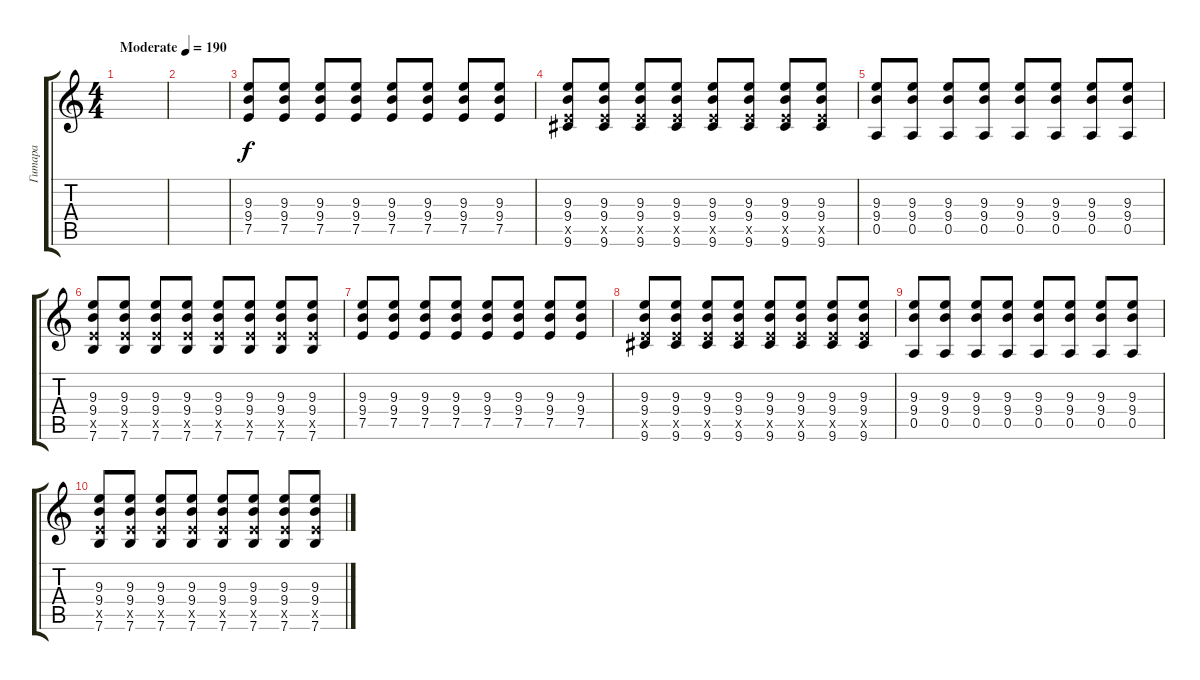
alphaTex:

\track ("Гитара" "Гитара") {instrument overdrivenguitar}
\staff {score tabs}
\tuning (E4 B3 G3 D3 A2 E2) {hide}
\ts (4 4)
\tempo (190 "Moderate")
\clef g2
\ks c
|
|
(9.3 9.4 7.5).8 (9.3 9.4 7.5).8 (9.3 9.4 7.5).8 (9.3 9.4 7.5).8 (9.3 9.4 7.5).8 (9.3 9.4 7.5).8 (9.3 9.4 7.5).8 (9.3 9.4 7.5).8 |
(9.3 9.4 7.5{x} 9.6).8 (9.3 9.4 7.5{x} 9.6).8 (9.3 9.4 7.5{x} 9.6).8 (9.3 9.4 7.5{x} 9.6).8 (9.3 9.4 7.5{x} 9.6).8 (9.3 9.4 7.5{x} 9.6).8 (9.3 9.4 7.5{x} 9.6).8 (9.3 9.4 7.5{x} 9.6).8 |
(9.3 9.4 0.5).8 (9.3 9.4 0.5).8 (9.3 9.4 0.5).8 (9.3 9.4 0.5).8 (9.3 9.4 0.5).8 (9.3 9.4 0.5).8 (9.3 9.4 0.5).8 (9.3 9.4 0.5).8 |
(9.3 9.4 7.5{x} 7.6).8 (9.3 9.4 7.5{x} 7.6).8 (9.3 9.4 7.5{x} 7.6).8 (9.3 9.4 7.5{x} 7.6).8 (9.3 9.4 7.5{x} 7.6).8 (9.3 9.4 7.5{x} 7.6).8 (9.3 9.4 7.5{x} 7.6).8 (9.3 9.4 7.5{x} 7.6).8 |
(9.3 9.4 7.5).8 (9.3 9.4 7.5).8 (9.3 9.4 7.5).8 (9.3 9.4 7.5).8 (9.3 9.4 7.5).8 (9.3 9.4 7.5).8 (9.3 9.4 7.5).8 (9.3 9.4 7.5).8 |
(9.3 9.4 7.5{x} 9.6).8 (9.3 9.4 7.5{x} 9.6).8 (9.3 9.4 7.5{x} 9.6).8 (9.3 9.4 7.5{x} 9.6).8 (9.3 9.4 7.5{x} 9.6).8 (9.3 9.4 7.5{x} 9.6).8 (9.3 9.4 7.5{x} 9.6).8 (9.3 9.4 7.5{x} 9.6).8 |
(9.3 9.4 0.5).8 (9.3 9.4 0.5).8 (9.3 9.4 0.5).8 (9.3 9.4 0.5).8 (9.3 9.4 0.5).8 (9.3 9.4 0.5).8 (9.3 9.4 0.5).8 (9.3 9.4 0.5).8 |
(9.3 9.4 7.5{x} 7.6).8 (9.3 9.4 7.5{x} 7.6).8 (9.3 9.4 7.5{x} 7.6).8 (9.3 9.4 7.5{x} 7.6).8 (9.3 9.4 7.5{x} 7.6).8 (9.3 9.4 7.5{x} 7.6).8 (9.3 9.4 7.5{x} 7.6).8 (9.3 9.4 7.5{x} 7.6).8
